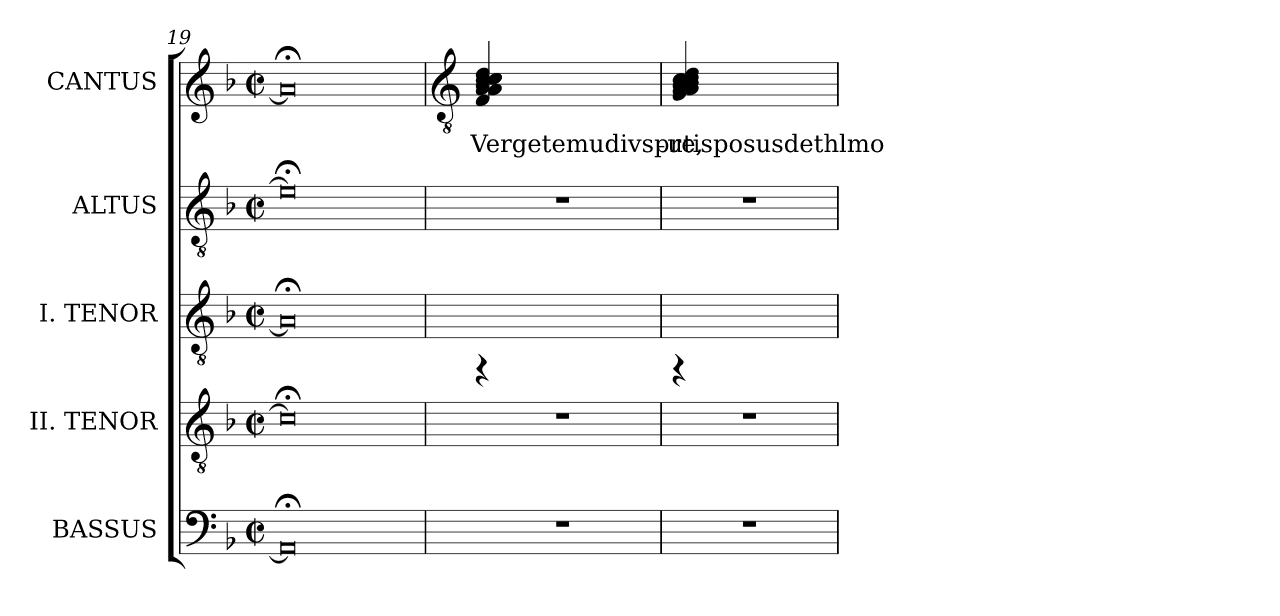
**kern	**text	**kern	**text	**kern	**text	**kern	**text	**kern	**text
*part5	*part5	*part4	*part4	*part3	*part3	*part2	*part2	*part1	*part1
*staff5	*staff5	*staff4	*staff4	*staff3	*staff3	*staff2	*staff2	*staff1	*staff1
*I"BASSUS	*	*I"II. TENOR	*	*I"I. TENOR	*	*I"ALTUS	*	*I"CANTUS	*
*clefF4	*	*clefGv2	*	*clefGv2	*	*clefGv2	*	*clefG2	*
*k[b-]	*	*k[b-]	*	*k[b-]	*	*k[b-]	*	*k[b-]	*
*F:	*	*F:	*	*F:	*	*F:	*	*F:	*
*M2/2	*	*M2/2	*	*M2/2	*	*M2/2	*	*M2/2	*
*met(c|)	*	*met(c|)	*	*met(c|)	*	*met(c|)	*	*met(c|)	*
=19	=19	=19	=19	=19	=19	=19	=19	=19	=19
!	!LO:LY:b:cj	!	!LO:LY:b:cj	!	!LO:LY:b:cj	!	!LO:LY:b:cj	!	!LO:LY:b:cj
0AA;<]	.	0c#;<]	.	0A;<]	.	0e;<]	.	0a;<]	.
!!LO:LB:g=z
=20	=20	=20	=20	=20	=20	=20	=20	=20	=20
*	*	*	*	*	*	*	*	*clefGv2	*
!	!	!	!	!	!	!	!	!	!LO:LY:b:cj
1r	.	1r	.	4rFF	.	1r	.	4d/ 4c/ 4c/ 4B-/ 4A/ 4A/ 4F/ 4c/	Vergetemudivspre,-
.	.	.	.	2.ryy	.	.	.	2.ryy	.
=21	=21	=21	=21	=21	=21	=21	=21	=21	=21
!	!	!	!	!	!	!	!	!	!LO:LY:b:cj
1r	.	1r	.	4rFF	.	1r	.	4d/ 4c/ 4c/ 4B-/ 4B-/ 4A/ 4G/ 4A/	-utisposusdethlmo-
.	.	.	.	2.ryy	.	.	.	2.ryy	.
=	=	=	=	=	=	=	=	=	=
*-	*-	*-	*-	*-	*-	*-	*-	*-	*-
